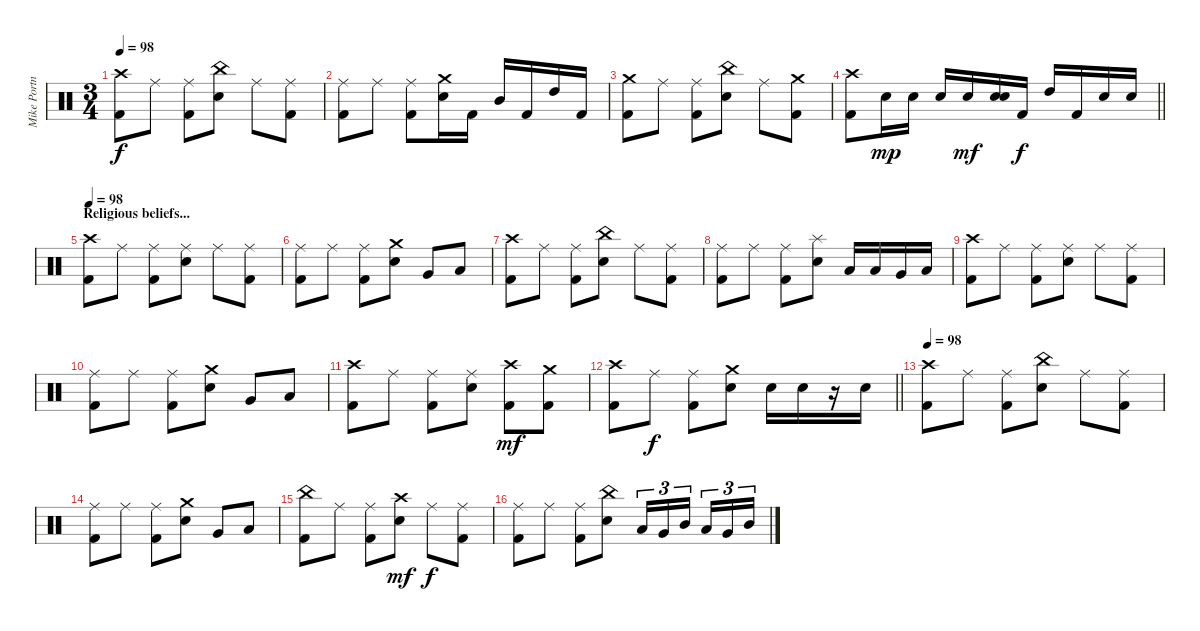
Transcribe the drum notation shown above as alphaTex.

\track ("Mike Portnoy" "Mike Portn") {instrument percussion}
\staff {score}
\articulation defaults
\ts (3 4)
\tempo 98
\clef neutral
\ks c
("Crash high (hit)" "Kick (hit) 2").8{dy f} "Ride (middle)".8 ("Ride (middle)" "Kick (hit) 2").8 ("China (hit)" "Electric Snare (hit)").8 "Ride (middle)".8 ("Ride (middle)" "Kick (hit) 2").8 |
("Ride (middle)" "Kick (hit) 2").8 "Ride (middle)".8 ("Ride (middle)" "Kick (hit) 2").8 ("Crash medium (hit)" "Electric Snare (hit)").16 "Kick (hit) 2".16 "Mid Tom (hit)".16 "Kick (hit) 2".16 "High Tom (hit)".16 "Kick (hit) 2".16 |
("Crash medium (hit)" "Kick (hit) 2").8 "Ride (middle)".8 ("Ride (middle)" "Kick (hit) 2").8 ("China (hit)" "Electric Snare (hit)").8 "Ride (middle)".8 ("Crash medium (hit)" "Kick (hit) 2").8 |
\barLineRight lightlight
("Crash high (hit)" "Kick (hit) 2").8 "Electric Snare (hit)".16{dy mp} "Electric Snare (hit)".16 "Electric Snare (hit)".16 "Electric Snare (hit)".16{dy mf} ("Electric Snare (hit)" "Electric Snare (hit)").16 "Kick (hit) 2".16{dy f} "High Tom (hit)".16 "Kick (hit) 2".16 "Electric Snare (hit)".16 "Electric Snare (hit)".16 |
\section ("" "Religious beliefs...")
\tempo 98
("Crash high (hit)" "Kick (hit) 2").8 "Ride (middle)".8 ("Ride (middle)" "Kick (hit) 2").8 ("Ride (middle)" "Electric Snare (hit)").8 "Ride (middle)".8 ("Ride (middle)" "Kick (hit) 2").8 |
("Ride (middle)" "Kick (hit) 2").8 "Ride (middle)".8 ("Ride (middle)" "Kick (hit) 2").8 ("Crash medium (hit)" "Electric Snare (hit)").8 "Very Low Tom (hit)".8 "Low Floor Tom (hit)".8 |
("Crash high (hit)" "Kick (hit) 2").8 "Ride (middle)".8 ("Ride (middle)" "Kick (hit) 2").8 ("China (hit)" "Electric Snare (hit)").8 "Ride (middle)".8 ("Ride (middle)" "Kick (hit) 2").8 |
("Ride (middle)" "Kick (hit) 2").8 "Ride (middle)".8 ("Ride (middle)" "Kick (hit) 2").8 ("Splash (hit)" "Electric Snare (hit)").8 "Low Tom (hit)".16 "Low Tom (hit)".16 "Very Low Tom (hit)".16 "Low Floor Tom (hit)".16 |
("Crash high (hit)" "Kick (hit) 2").8 "Ride (middle)".8 ("Ride (middle)" "Kick (hit) 2").8 ("Ride (middle)" "Electric Snare (hit)").8 "Ride (middle)".8 ("Ride (middle)" "Kick (hit) 2").8 |
("Ride (middle)" "Kick (hit) 2").8 "Ride (middle)".8 ("Ride (middle)" "Kick (hit) 2").8 ("Crash medium (hit)" "Electric Snare (hit)").8 "Very Low Tom (hit)".8 "Low Floor Tom (hit)".8 |
("Crash high (hit)" "Kick (hit) 2").8 "Ride (middle)".8 ("Ride (middle)" "Kick (hit) 2").8 ("Ride (middle)" "Electric Snare (hit)").8 ("Crash high (hit)" "Kick (hit) 2").8{dy mf} ("Crash medium (hit)" "Kick (hit) 2").8 |
\barLineRight lightlight
("Crash high (hit)" "Kick (hit) 2").8 "Ride (middle)".8{dy f} ("Ride (middle)" "Kick (hit) 2").8 ("Crash medium (hit)" "Electric Snare (hit)").8 "Electric Snare (hit)".16 "Electric Snare (hit)".16 r.16 "Electric Snare (hit)".16 |
\tempo 98
("Crash high (hit)" "Kick (hit) 2").8 "Ride (middle)".8 ("Ride (middle)" "Kick (hit) 2").8 ("China (hit)" "Electric Snare (hit)").8 "Ride (middle)".8 ("Ride (middle)" "Kick (hit) 2").8 |
("Ride (middle)" "Kick (hit) 2").8 "Ride (middle)".8 ("Ride (middle)" "Kick (hit) 2").8 ("Crash medium (hit)" "Electric Snare (hit)").8 "Very Low Tom (hit)".8 "Low Floor Tom (hit)".8 |
("China (hit)" "Kick (hit) 2").8 "Ride (middle)".8 ("Ride (middle)" "Kick (hit) 2").8 ("Crash high (hit)" "Electric Snare (hit)").8{dy mf} "Ride (middle)".8{dy f} ("Ride (middle)" "Kick (hit) 2").8 |
("Ride (middle)" "Kick (hit) 2").8 "Ride (middle)".8 ("Ride (middle)" "Kick (hit) 2").8 ("China (hit)" "Electric Snare (hit)").8 "Low Tom (hit)".16{tu (3 2)} "Very Low Tom (hit)".16{tu (3 2)} "Mid Tom (hit)".16{tu (3 2)} "Low Tom (hit)".16{tu (3 2)} "Very Low Tom (hit)".16{tu (3 2)} "Mid Tom (hit)".16{tu (3 2)}
